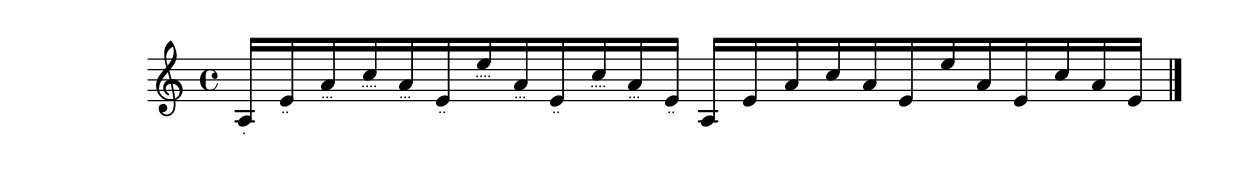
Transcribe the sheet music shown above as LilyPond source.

\version "2.24.3"
\language "english"

#(define RH rightHandFinger)

\layout {
  ragged-right = ##f
}

\relative {
  \omit TupletNumber
  \omit TupletBracket
  \set strokeFingerOrientations = #'(down)
  \override StrokeFinger.staff-padding = #'()
  \override StrokeFinger.digit-names = ##("." ".." "..." "....")
  \tuplet 3/2 {
    a16\RH 1 [ e'\RH 2 a\RH 3 c\RH 4 a\RH 3 e\RH 2
    e'\RH 4 a,\RH 3 e\RH 2 c'\RH 4 a\RH 3 e\RH 2]
    a,[ e' a c a e e' a, e c' a e]
  }
  \bar "|."
}
